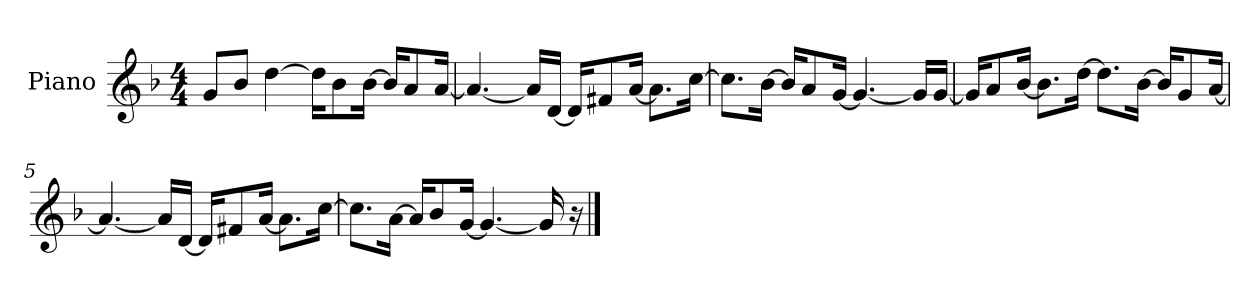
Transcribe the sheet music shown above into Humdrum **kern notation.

**kern
*part1
*staff1
*I"Piano
*I'P-no
*clefG2
*k[b-]
*M4/4
*MM90
=1
8g/L
8b-/J
[4dd\
16dd\KL]
8b-\
[16b-\Jk
16b-/KL]
8a/
[16a/Jk
=2
4.a/_
16a/LL]
[16d/JJ
16d/KL]
8f#X/
[16a/Jk
8.a\L]
[16cc\Jk
=3
8.cc\L]
[16b-\Jk
16b-/KL]
8a/
[16g/Jk
4.g/_
16g/LL]
[16g/JJ
=4
16g/KL]
8a/
[16b-/Jk
8.b-\L]
[16dd\Jk
8.dd\L]
[16b-\Jk
16b-/KL]
8g/
[16a/Jk
!!LO:LB:g=z
=5
4.a/_
16a/LL]
[16d/JJ
16d/KL]
8f#X/
[16a/Jk
8.a\L]
[16cc\Jk
=6
8.cc\L]
[16a\Jk
16a/KL]
8b-/
[16g/Jk
4.g/_
16g/]
16r
==
*-
